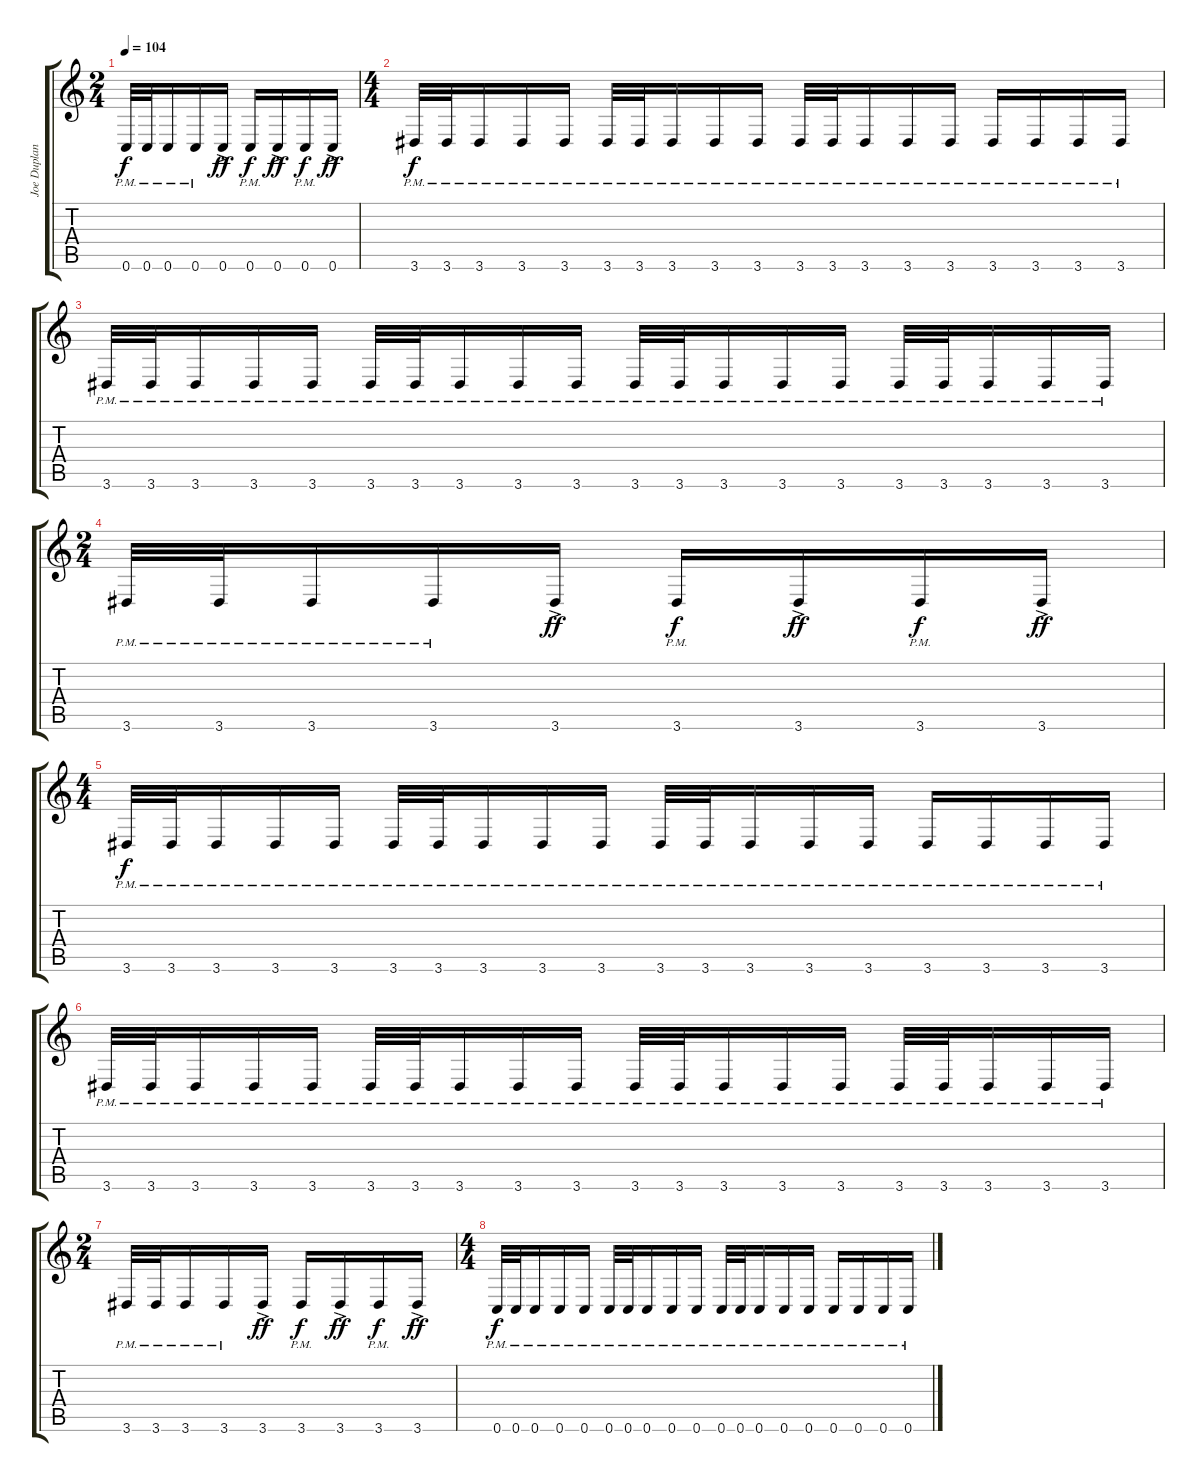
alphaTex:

\track ("Joe Duplantier" "Joe Duplan") {instrument overdrivenguitar}
\staff {score tabs}
\tuning (D4 A3 F3 C3 G2 C2) {hide}
\ts (2 4)
\tempo 104
\clef g2
\ks c
0.6{pm}.32{dy f} 0.6{pm}.32 0.6{pm}.16 0.6{pm}.16 0.6{ac}.16{dy ff} 0.6{pm}.16{dy f} 0.6{ac}.16{dy ff} 0.6{pm}.16{dy f} 0.6{ac}.16{dy ff} |
\ts (4 4)
3.6{pm}.32{dy f} 3.6{pm}.32 3.6{pm}.16 3.6{pm}.16 3.6{pm}.16 3.6{pm}.32 3.6{pm}.32 3.6{pm}.16 3.6{pm}.16 3.6{pm}.16 3.6{pm}.32 3.6{pm}.32 3.6{pm}.16 3.6{pm}.16 3.6{pm}.16 3.6{pm}.16 3.6{pm}.16 3.6{pm}.16 3.6{pm}.16 |
3.6{pm}.32 3.6{pm}.32 3.6{pm}.16 3.6{pm}.16 3.6{pm}.16 3.6{pm}.32 3.6{pm}.32 3.6{pm}.16 3.6{pm}.16 3.6{pm}.16 3.6{pm}.32 3.6{pm}.32 3.6{pm}.16 3.6{pm}.16 3.6{pm}.16 3.6{pm}.32 3.6{pm}.32 3.6{pm}.16 3.6{pm}.16 3.6{pm}.16 |
\ts (2 4)
3.6{pm}.32 3.6{pm}.32 3.6{pm}.16 3.6{pm}.16 3.6{ac}.16{dy ff} 3.6{pm}.16{dy f} 3.6{ac}.16{dy ff} 3.6{pm}.16{dy f} 3.6{ac}.16{dy ff} |
\ts (4 4)
3.6{pm}.32{dy f} 3.6{pm}.32 3.6{pm}.16 3.6{pm}.16 3.6{pm}.16 3.6{pm}.32 3.6{pm}.32 3.6{pm}.16 3.6{pm}.16 3.6{pm}.16 3.6{pm}.32 3.6{pm}.32 3.6{pm}.16 3.6{pm}.16 3.6{pm}.16 3.6{pm}.16 3.6{pm}.16 3.6{pm}.16 3.6{pm}.16 |
3.6{pm}.32 3.6{pm}.32 3.6{pm}.16 3.6{pm}.16 3.6{pm}.16 3.6{pm}.32 3.6{pm}.32 3.6{pm}.16 3.6{pm}.16 3.6{pm}.16 3.6{pm}.32 3.6{pm}.32 3.6{pm}.16 3.6{pm}.16 3.6{pm}.16 3.6{pm}.32 3.6{pm}.32 3.6{pm}.16 3.6{pm}.16 3.6{pm}.16 |
\ts (2 4)
3.6{pm}.32 3.6{pm}.32 3.6{pm}.16 3.6{pm}.16 3.6{ac}.16{dy ff} 3.6{pm}.16{dy f} 3.6{ac}.16{dy ff} 3.6{pm}.16{dy f} 3.6{ac}.16{dy ff} |
\ts (4 4)
0.6{pm}.32{dy f} 0.6{pm}.32 0.6{pm}.16 0.6{pm}.16 0.6{pm}.16 0.6{pm}.32 0.6{pm}.32 0.6{pm}.16 0.6{pm}.16 0.6{pm}.16 0.6{pm}.32 0.6{pm}.32 0.6{pm}.16 0.6{pm}.16 0.6{pm}.16 0.6{pm}.16 0.6{pm}.16 0.6{pm}.16 0.6{pm}.16
